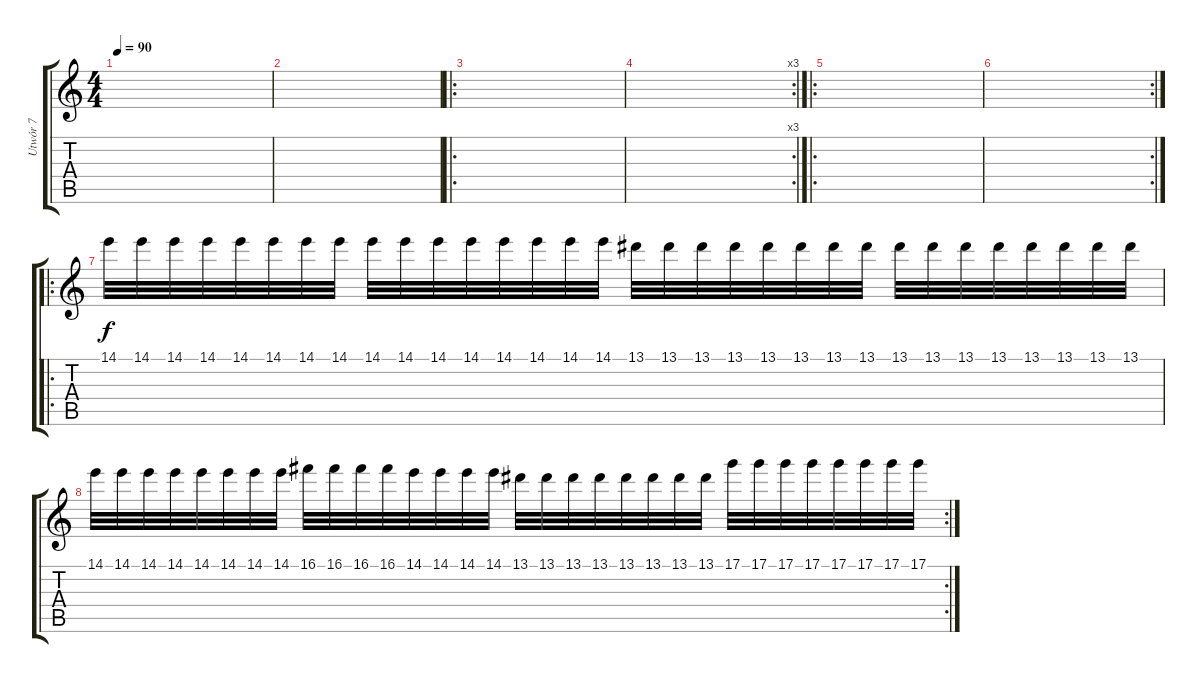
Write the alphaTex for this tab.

\track ("Utwór 7" "Utwór 7") {instrument overdrivenguitar}
\staff {score tabs}
\tuning (D4 A3 F3 C3 G2 D2) {hide}
\ts (4 4)
\tempo 90
\clef g2
\ks c
|
|
\ro
|
\rc 3
|
\ro
|
\rc 2
|
\ro
14.1.32 14.1.32 14.1.32 14.1.32 14.1.32 14.1.32 14.1.32 14.1.32 14.1.32 14.1.32 14.1.32 14.1.32 14.1.32 14.1.32 14.1.32 14.1.32 13.1.32 13.1.32 13.1.32 13.1.32 13.1.32 13.1.32 13.1.32 13.1.32 13.1.32 13.1.32 13.1.32 13.1.32 13.1.32 13.1.32 13.1.32 13.1.32 |
\rc 2
14.1.32 14.1.32 14.1.32 14.1.32 14.1.32 14.1.32 14.1.32 14.1.32 16.1.32 16.1.32 16.1.32 16.1.32 14.1.32 14.1.32 14.1.32 14.1.32 13.1.32 13.1.32 13.1.32 13.1.32 13.1.32 13.1.32 13.1.32 13.1.32 17.1.32 17.1.32 17.1.32 17.1.32 17.1.32 17.1.32 17.1.32 17.1.32
